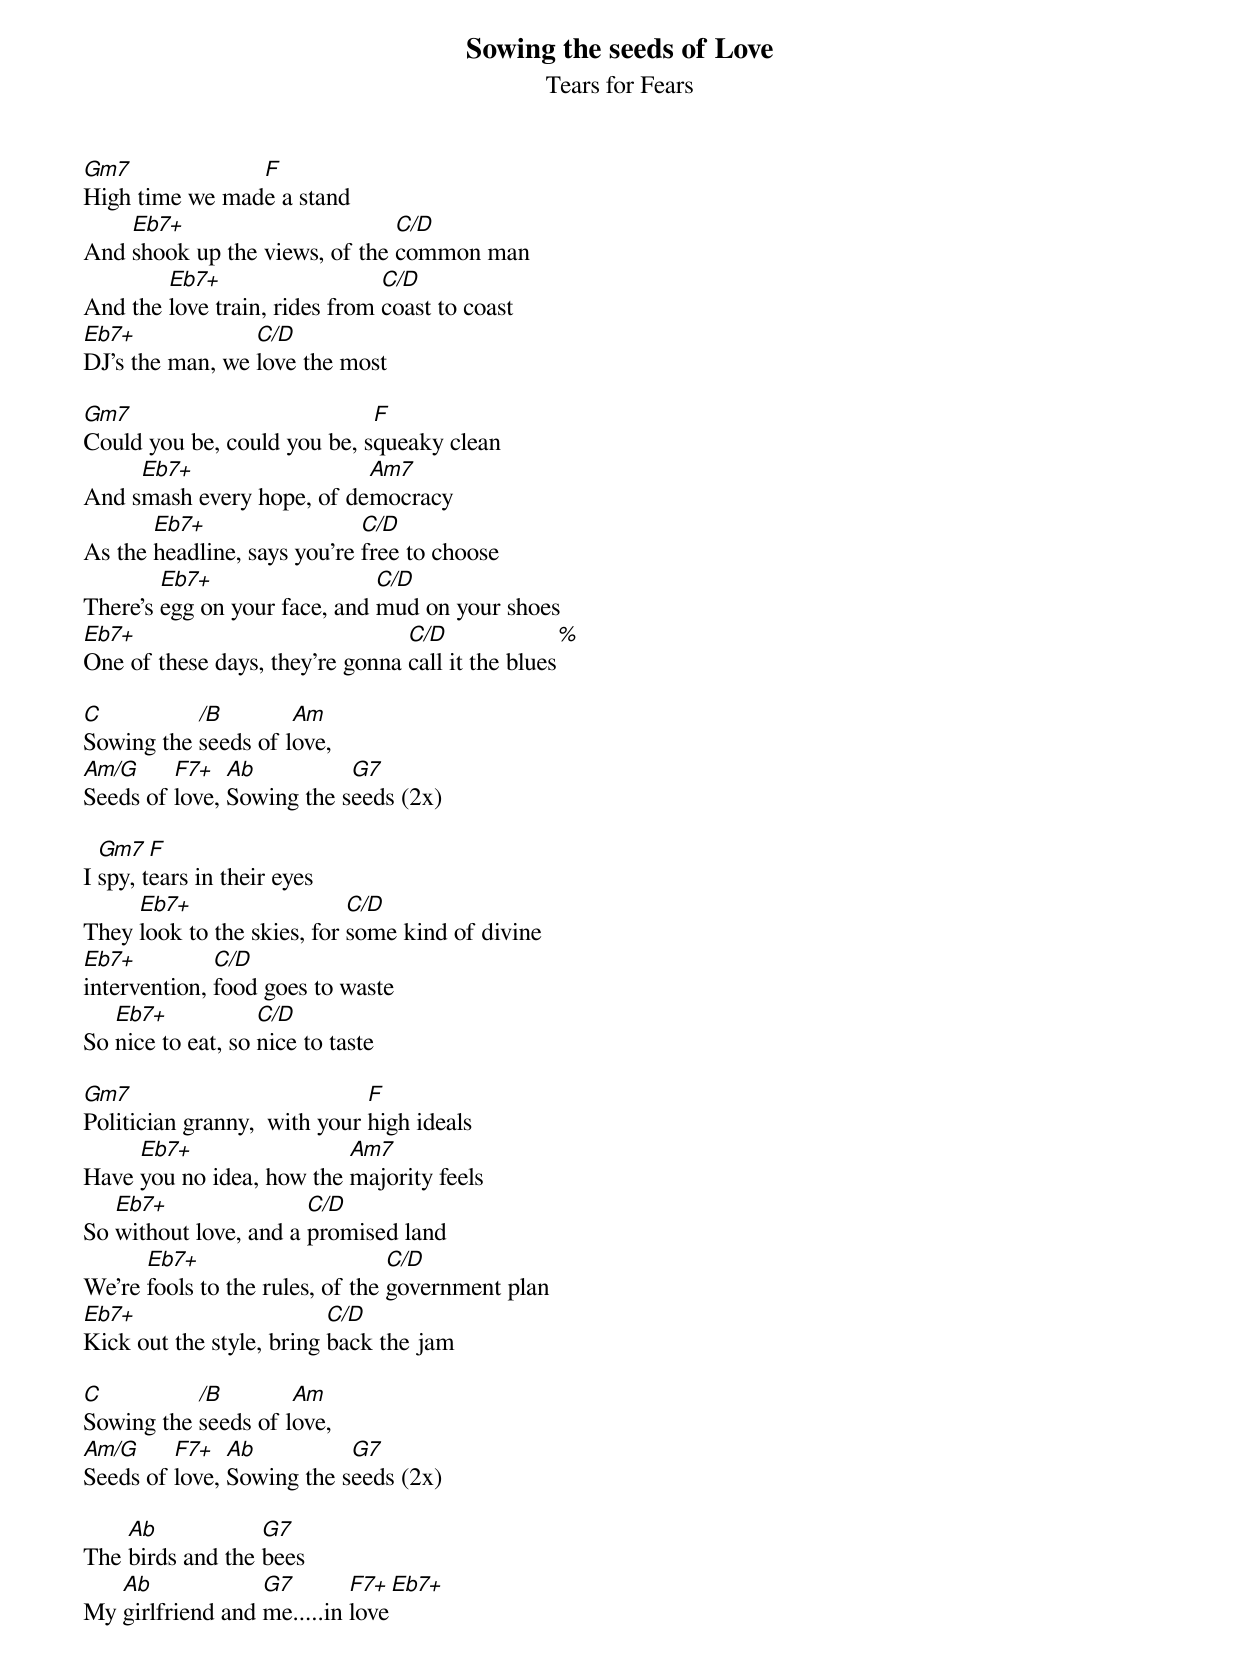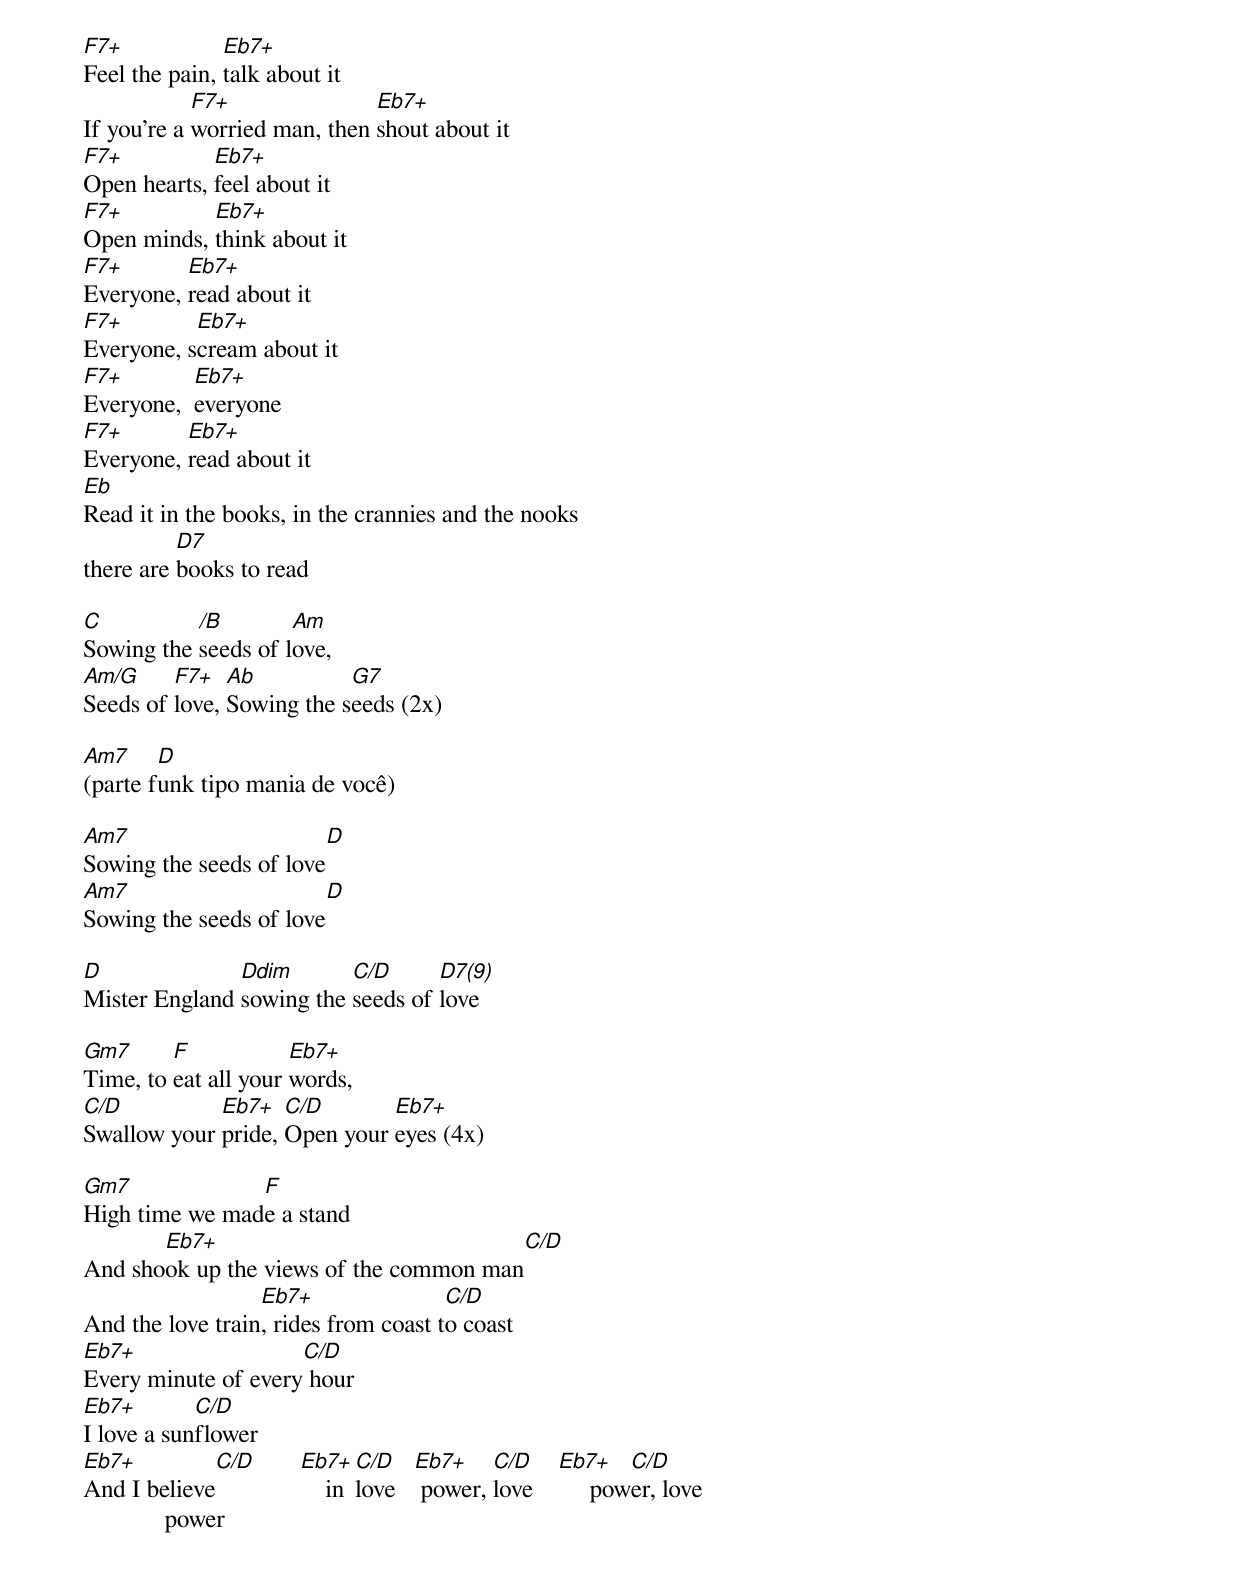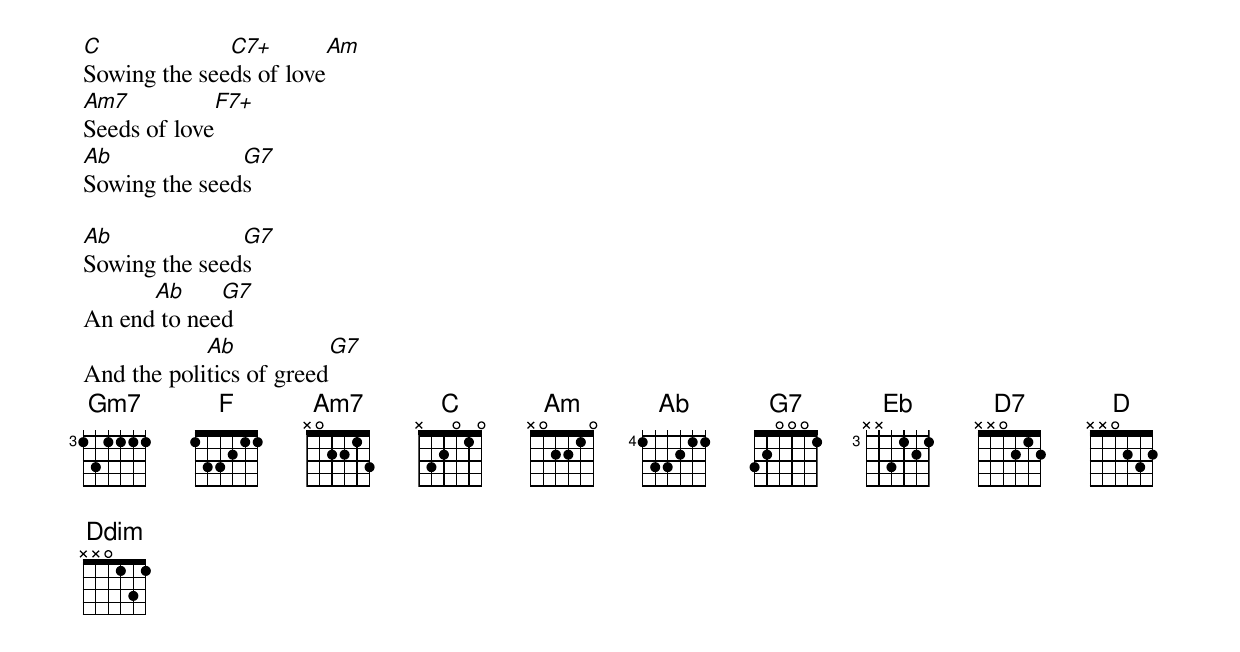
Sowing the seeds of Love
Tears for Fears

Gm7             F
High time we made a stand
    Eb7+                       C/D
And shook up the views, of the common man
        Eb7+                   C/D
And the love train, rides from coast to coast
Eb7+             C/D
DJ's the man, we love the most

Gm7                          F
Could you be, could you be, squeaky clean
     Eb7+                  Am7
And smash every hope, of democracy
       Eb7+                  C/D
As the headline, says you're free to choose
        Eb7+                  C/D
There's egg on your face, and mud on your shoes
Eb7+                             C/D               %
One of these days, they're gonna call it the blues

C          /B        Am
Sowing the seeds of love,
Am/G     F7+   Ab          G7
Seeds of love, Sowing the seeds (2x)

  Gm7   F
I spy, tears in their eyes
     Eb7+                   C/D
They look to the skies, for some kind of divine
Eb7+          C/D
intervention, food goes to waste
   Eb7+            C/D
So nice to eat, so nice to taste

Gm7                           F
Politician granny,  with your high ideals
     Eb7+                 Am7
Have you no idea, how the majority feels
   Eb7+                C/D
So without love, and a promised land
      Eb7+                       C/D
We're fools to the rules, of the government plan
Eb7+                      C/D
Kick out the style, bring back the jam

C          /B        Am
Sowing the seeds of love,
Am/G     F7+   Ab          G7
Seeds of love, Sowing the seeds (2x)

    Ab            G7
The birds and the bees
   Ab             G7        F7+  Eb7+
My girlfriend and me.....in love

F7+            Eb7+
Feel the pain, talk about it
            F7+               Eb7+
If you're a worried man, then shout about it
F7+          Eb7+
Open hearts, feel about it
F7+         Eb7+
Open minds, think about it
F7+       Eb7+
Everyone, read about it
F7+        Eb7+
Everyone, scream about it
F7+        Eb7+
Everyone,  everyone
F7+       Eb7+
Everyone, read about it
Eb
Read it in the books, in the crannies and the nooks
          D7
there are books to read

C          /B        Am
Sowing the seeds of love,
Am/G     F7+   Ab          G7
Seeds of love, Sowing the seeds (2x)

Am7     D
(parte funk tipo mania de você)

Am7                             D
Sowing the seeds of love
Am7                             D
Sowing the seeds of love

D              Ddim       C/D      D7(9)
Mister England sowing the seeds of love

Gm7      F            Eb7+
Time, to eat all your words,
C/D          Eb7+   C/D       Eb7+
Swallow your pride, Open your eyes (4x)

Gm7             F
High time we made a stand
       Eb7+                             C/D
And shook up the views of the common man
                  Eb7+                C/D
And the love train, rides from coast to coast
Eb7+                 C/D
Every minute of every hour
Eb7+        C/D
I love a sunflower
Eb7+         C/D    Eb7+   C/D    Eb7+    C/D     Eb7+    C/D
And I believe           in love    power, love         power, love
             power

C             C7+                Am
Sowing the seeds of love
Am7          F7+
Seeds of love
Ab             G7
Sowing the seeds

Ab             G7
Sowing the seeds
      Ab     G7
An end to need
            Ab           G7
And the politics of greed
